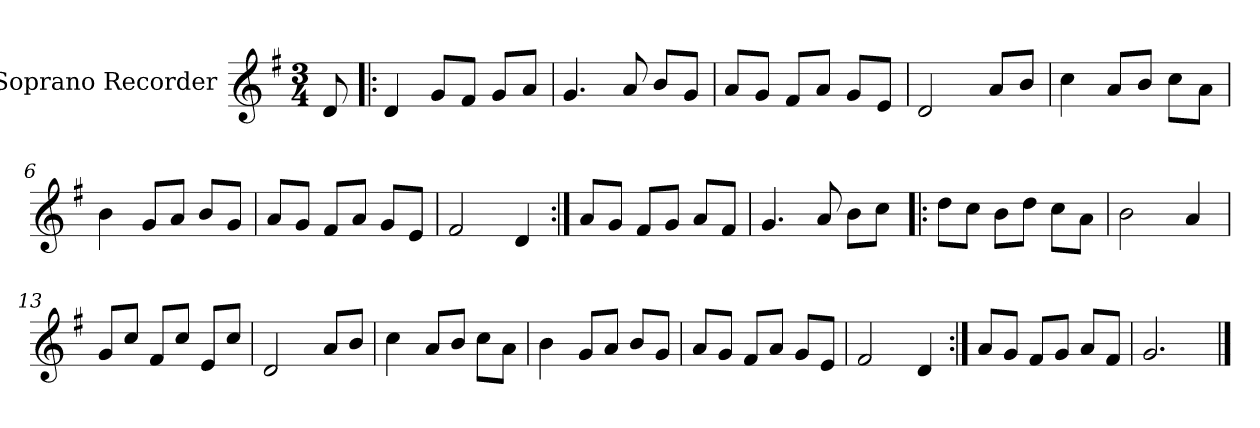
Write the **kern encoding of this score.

**kern
*part1
*staff1
*I"Soprano Recorder
*I'Rec
*clefG2
*k[f#]
*G:
*M3/4
=
8d/
=1!|:
4d/
8g/L
8f#/J
8g/L
8a/J
=2
4.g/
8a/
8b/L
8g/J
=3
8a/L
8g/J
8f#/L
8a/J
8g/L
8e/J
=4
2d/
8a/L
8b/J
!!LO:LB:g=z
=5
4cc\
8a/L
8b/J
8cc\L
8a\J
=6
4b\
8g/L
8a/J
8b/L
8g/J
=7
8a/L
8g/J
8f#/L
8a/J
8g/L
8e/J
=8
2f#/
4d/
!!LO:LB:g=z
=9:|!
8a/L
8g/J
8f#/L
8g/J
8a/L
8f#/J
=10
4.g/
8a/
8b\L
8cc\J
=11!|:
8dd\L
8cc\J
8b\L
8dd\J
8cc\L
8a\J
=12
2b\
4a/
!!LO:LB:g=z
=13
8g/L
8cc/J
8f#/L
8cc/J
8e/L
8cc/J
=14
2d/
8a/L
8b/J
=15
4cc\
8a/L
8b/J
8cc\L
8a\J
=16
4b\
8g/L
8a/J
8b/L
8g/J
!!LO:LB:g=z
=17
8a/L
8g/J
8f#/L
8a/J
8g/L
8e/J
=18
2f#/
4d/
=19:|!
8a/L
8g/J
8f#/L
8g/J
8a/L
8f#/J
=20
2.g/
==
*-
